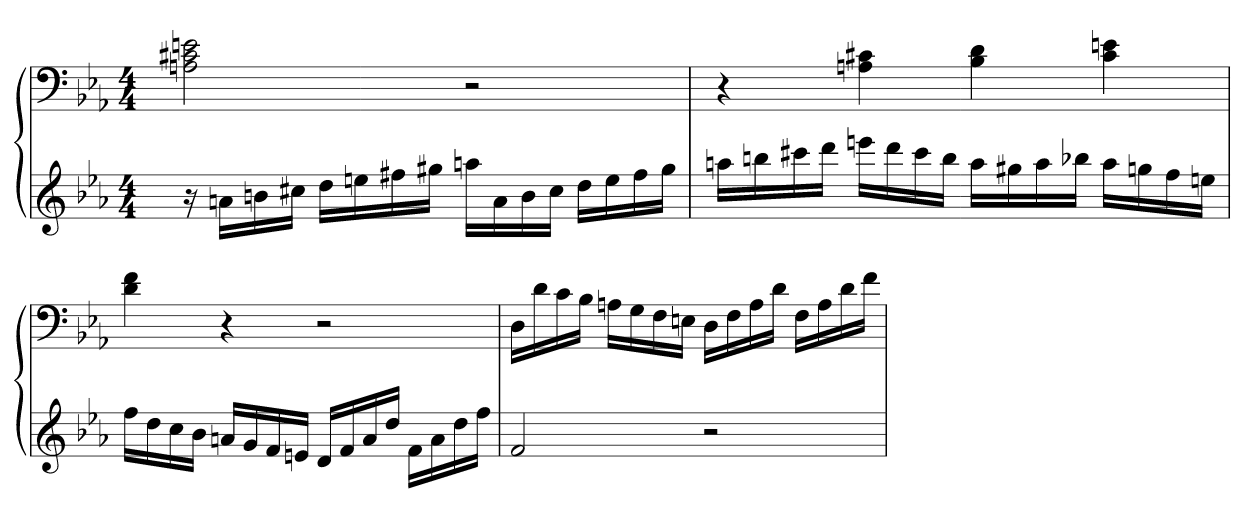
**kern	**kern
*part1	*part1
*staff2	*staff1
*clefG2	*clefF4
*k[b-e-a-]	*k[b-e-a-]
*c:	*c:
*M4/4	*M4/4
=	=
16r	2An 2c#X 2en
16anLL	.
16bn	.
16cc#XJJ	.
16ddLL	.
16een	.
16ff#X	.
16gg#XJJ	.
16aanLL	2r
16a	.
16b	.
16cc#JJ	.
16ddLL	.
16ee	.
16ff#	.
16gg#JJ	.
=	=
16aanLL	4r
16bbn	.
16ccc#X	.
16dddJJ	.
16eeenLL	4An 4c#X
16ddd	.
16ccc#	.
16bbJJ	.
16aaLL	4B- 4d
16gg#X	.
16aa	.
16bb-XJJ	.
16aaLL	4c# 4en
16ggn	.
16ff	.
16eenJJ	.
=	=
16ffLL	4d 4f
16dd	.
16cc	.
16b-JJ	.
16anLL	4r
16g	.
16f	.
16enJJ	.
16dLL	2r
16f	.
16a	.
16ddJJ	.
16fLL	.
16a	.
16dd	.
16ffJJ	.
=	=
2f	16DLL
.	16d
.	16c
.	16B-JJ
.	16AnLL
.	16G
.	16F
.	16EnJJ
2r	16DLL
.	16F
.	16A
.	16dJJ
.	16FLL
.	16A
.	16d
.	16fJJ
=	=
*-	*-
